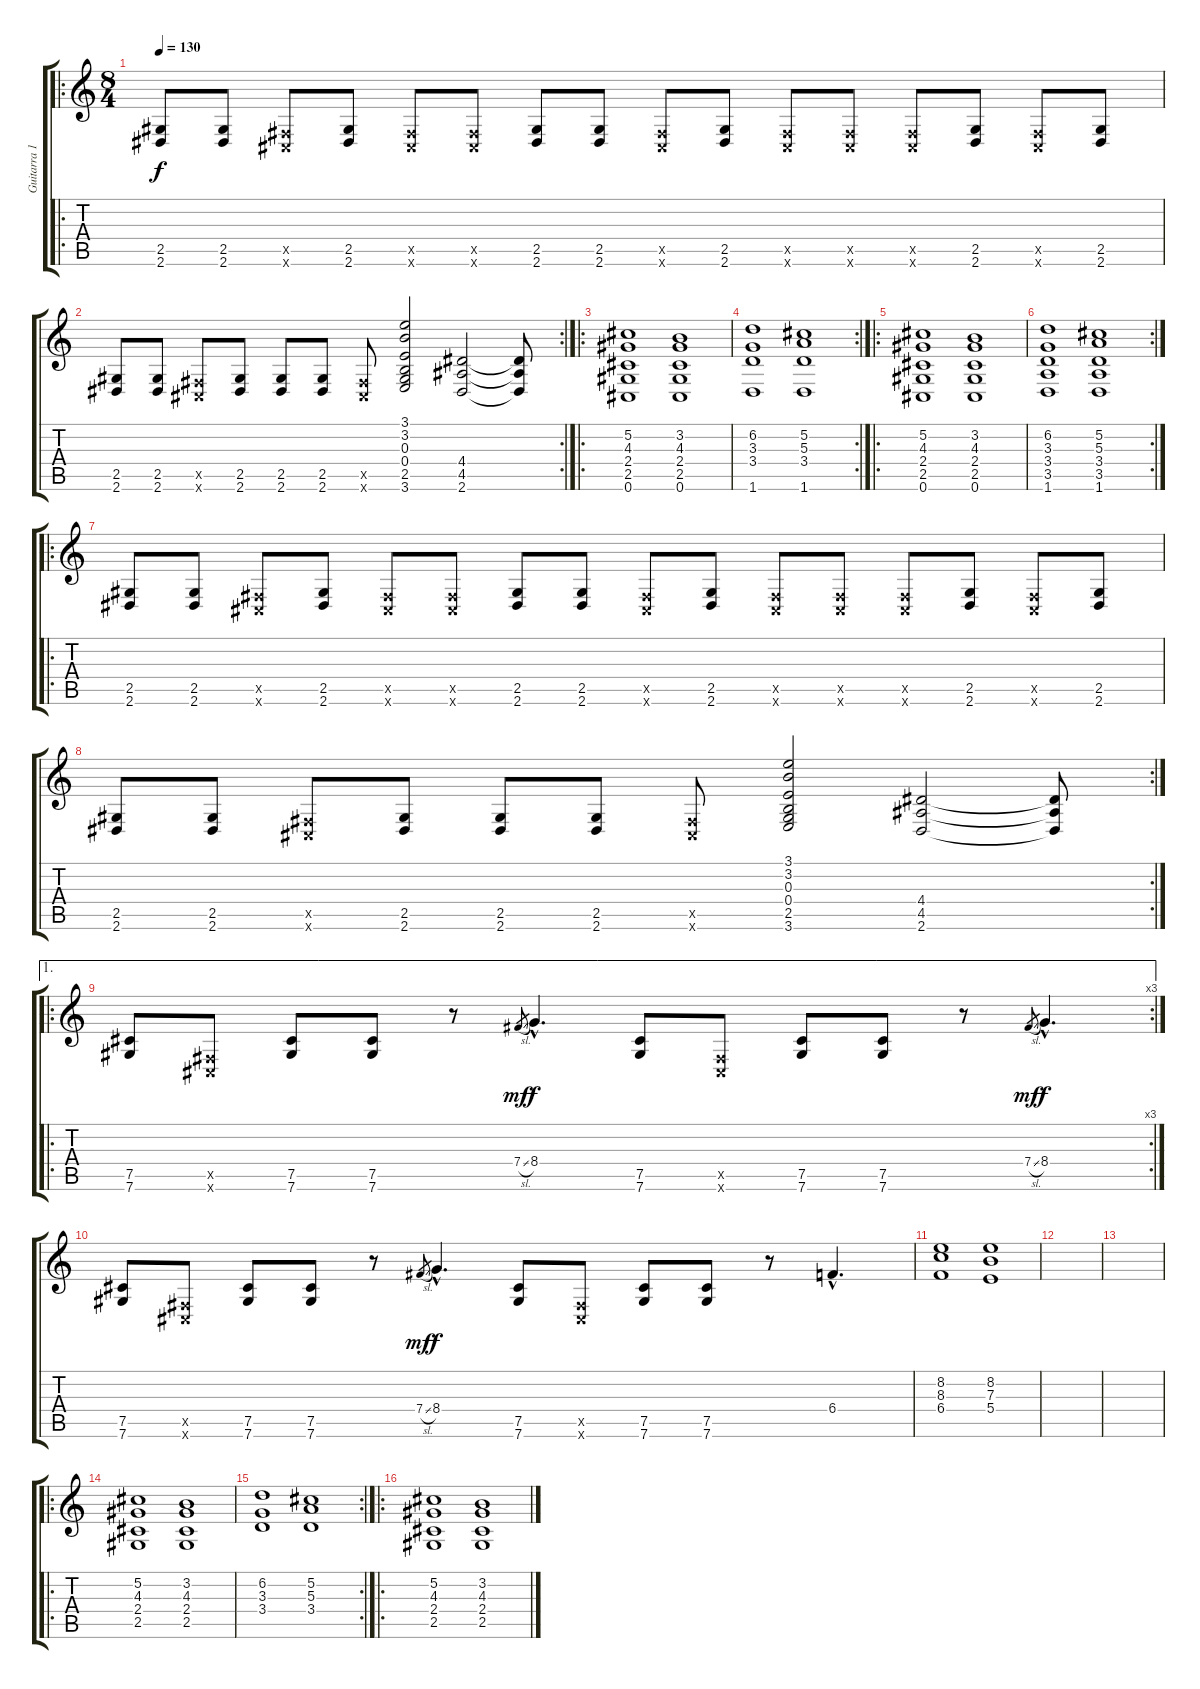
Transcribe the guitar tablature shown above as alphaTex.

\track ("Guitarra 1" "Guitarra 1") {instrument distortionguitar}
\staff {score tabs}
\tuning (Db4 Ab3 E3 B2 Gb2 Db2) {hide}
\ro
\ts (8 4)
\tempo 130
\clef g2
\ks c
(2.5 2.6).8{dy f} (2.5 2.6).8 (0.5{x} 0.6{x}).8 (2.5 2.6).8 (0.5{x} 0.6{x}).8 (0.5{x} 0.6{x}).8 (2.5 2.6).8 (2.5 2.6).8 (0.5{x} 0.6{x}).8 (2.5 2.6).8 (0.5{x} 0.6{x}).8 (0.5{x} 0.6{x}).8 (0.5{x} 0.6{x}).8 (2.5 2.6).8 (0.5{x} 0.6{x}).8 (2.5 2.6).8 |
\rc 2
(2.5 2.6).8 (2.5 2.6).8 (0.5{x} 0.6{x}).8 (2.5 2.6).8 (2.5 2.6).8 (2.5 2.6).8 (0.5{x} 0.6{x}).8 (3.1 3.2 0.3 0.4 2.5 3.6).2 (4.4 4.5 2.6).2 (4.4{t} 4.5{t} 2.6{t}).8 |
\ro
(5.2 4.3 2.4 2.5 0.6).1 (3.2 4.3 2.4 2.5 0.6).1 |
\rc 2
(6.2 3.3 3.4 1.6).1 (5.2 5.3 3.4 1.6).1 |
\ro
(5.2 4.3 2.4 2.5 0.6).1 (3.2 4.3 2.4 2.5 0.6).1 |
\rc 2
(6.2 3.3 3.4 3.5 1.6).1 (5.2 5.3 3.4 3.5 1.6).1 |
\ro
(2.5 2.6).8 (2.5 2.6).8 (0.5{x} 0.6{x}).8 (2.5 2.6).8 (0.5{x} 0.6{x}).8 (0.5{x} 0.6{x}).8 (2.5 2.6).8 (2.5 2.6).8 (0.5{x} 0.6{x}).8 (2.5 2.6).8 (0.5{x} 0.6{x}).8 (0.5{x} 0.6{x}).8 (0.5{x} 0.6{x}).8 (2.5 2.6).8 (0.5{x} 0.6{x}).8 (2.5 2.6).8 |
\rc 2
(2.5 2.6).8 (2.5 2.6).8 (0.5{x} 0.6{x}).8 (2.5 2.6).8 (2.5 2.6).8 (2.5 2.6).8 (0.5{x} 0.6{x}).8 (3.1 3.2 0.3 0.4 2.5 3.6).2 (4.4 4.5 2.6).2 (4.4{t} 4.5{t} 2.6{t}).8 |
\ae 1
\ro
\rc 3
(7.5 7.6).8 (0.5{x} 0.6{x}).8 (7.5 7.6).8 (7.5 7.6).8 r.8 7.4{sl}.8{gr dy mf} 8.4{hac}.4{d dy f} (7.5 7.6).8 (0.5{x} 0.6{x}).8 (7.5 7.6).8 (7.5 7.6).8 r.8 7.4{sl}.8{gr dy mf} 8.4{hac}.4{d dy f} |
(7.5 7.6).8 (0.5{x} 0.6{x}).8 (7.5 7.6).8 (7.5 7.6).8 r.8 7.4{sl}.8{gr dy mf} 8.4{hac}.4{d dy f} (7.5 7.6).8 (0.5{x} 0.6{x}).8 (7.5 7.6).8 (7.5 7.6).8 r.8 6.4{hac}.4{d} |
(8.2 8.3 6.4).1 (8.2 7.3 5.4).1 |
|
|
\ro
(5.2 4.3 2.4 2.5).1 (3.2 4.3 2.4 2.5).1 |
\rc 2
(6.2 3.3 3.4).1 (5.2 5.3 3.4).1 |
\ro
(5.2 4.3 2.4 2.5).1 (3.2 4.3 2.4 2.5).1
